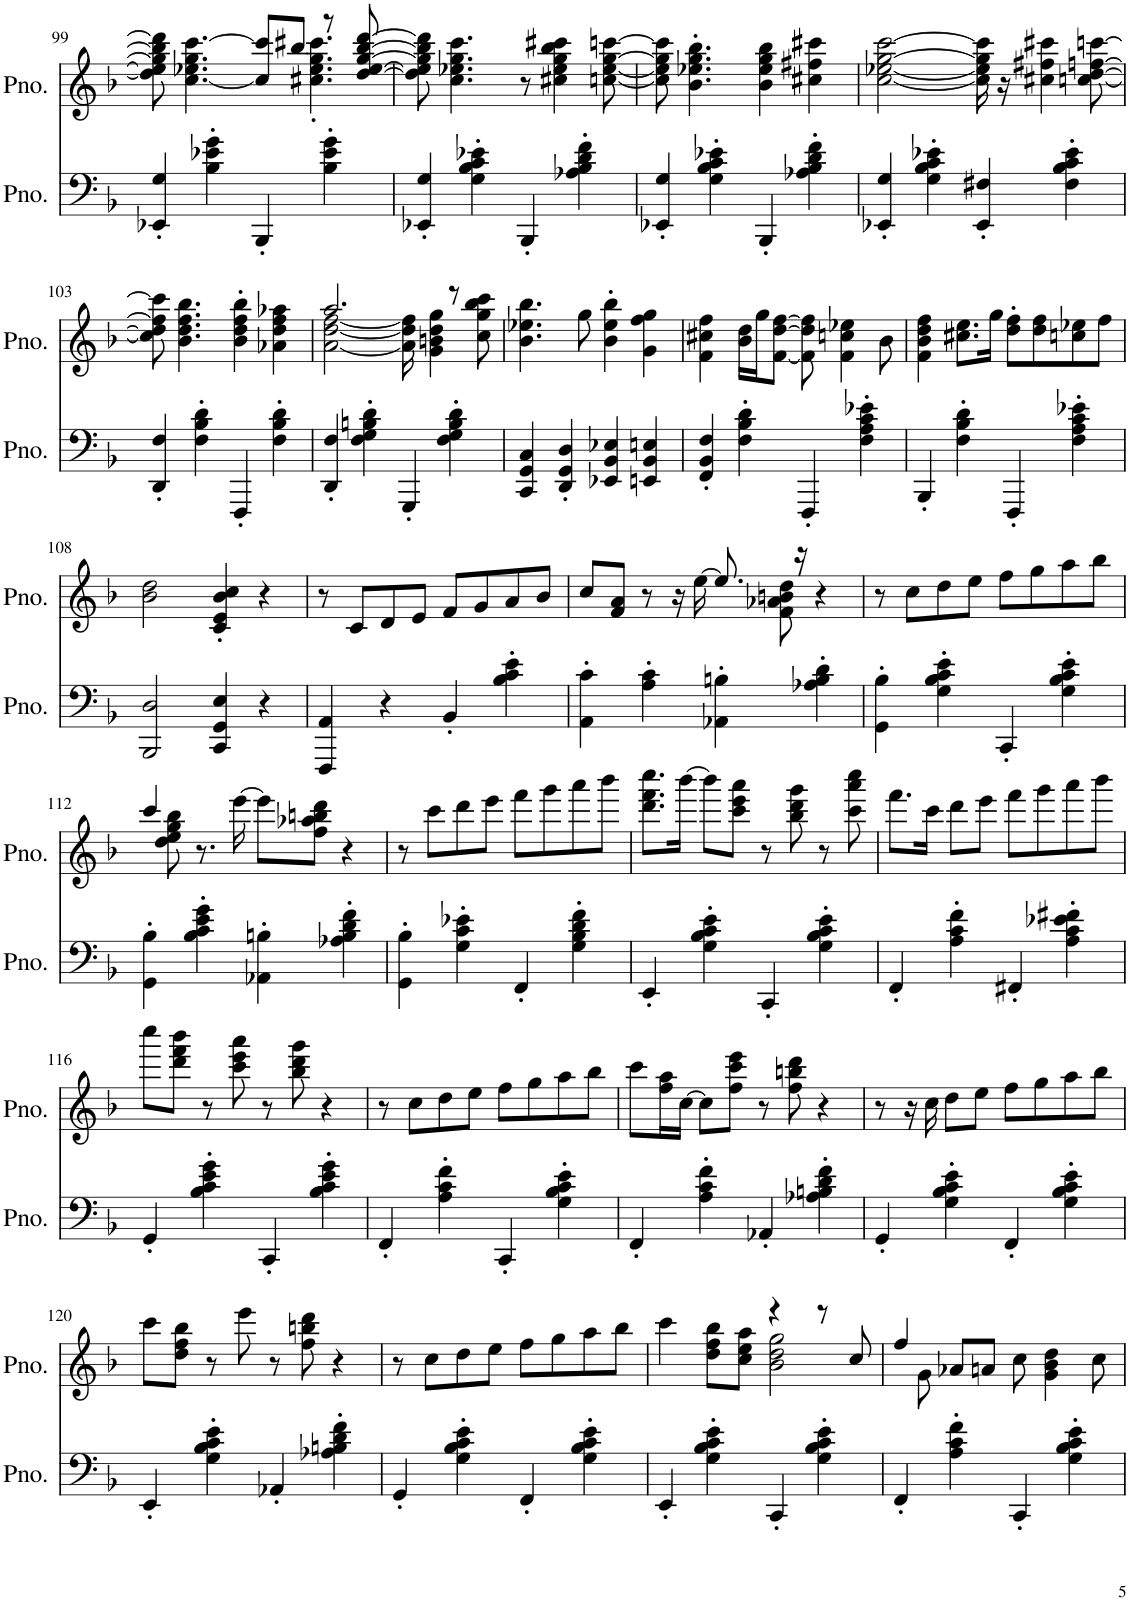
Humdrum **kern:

**kern	**kern
*part2	*part1
*staff2	*staff1
*I"Piano	*I"Piano
*I'Pno.	*I'Pno.
!!LO:PB:g=z
*clefF4	*clefG2
*k[b-]	*k[b-]
*M4/4	*M4/4
=99	=99
*	*^
4EE-X/' 4G/'	8dd\] 8ee-\] 8gg\] 8bb-\] 8ddd\]	8ryy
*	*v	*v
.	[4.cc\ 4.ee-X\ 4.gg\ [4.ccc\
4B-\' 4e-X\' 4g\'	.
4BBB-'/	8cc/] 8ccc/]L
*	*^
.	8bb-/J	4.cc#X\' 4.ee-\' 4.gg\' 4.ccc#X\'
4B-\' 4e-\' 4g\'	8r	.
.	[8dd/ [8ee-/ [8gg/ [8bb-/ [8ddd/	.
*	*v	*v
=100	=100
4EE-X/' 4G/'	8dd\] 8ee-\] 8gg\] 8bb-\] 8ddd\]
.	4.cc\ 4.ee-X\ 4.gg\ 4.ccc\
4G\' 4B-\' 4c\' 4e-X\'	.
4BBB-'/	8r
.	4cc#X\ 4ee-\ 4gg\ 4bb-\ 4ccc#X\
4A-X\' 4B-\' 4d\' 4f\'	.
.	[8ccn\ [8ee-\ [8gg\ [8cccn\
=101	=101
4EE-X/' 4G/'	8cc\] 8ee-\] 8gg\] 8ccc\]
.	4.b-\' 4.ee-X\' 4.gg\' 4.bb-\'
4G\' 4B-\' 4c\' 4e-X\'	.
4BBB-'/	4b-\ 4ee-\ 4gg\ 4bb-\
4A-X\' 4B-\' 4d\' 4f\'	4cc#X\ 4ff#X\ 4ccc#X\
=102	=102
4EE-X/' 4G/'	[2cc\ [2ee-X\ [2gg\ [2ccc\
4G\' 4B-\' 4c\' 4e-X\'	.
4EE-/' 4F#X/'	16cc\] 16ee-\] 16gg\] 16ccc\]
.	16r
.	4cc#X\ 4ff#X\ 4ccc#X\
4F#\' 4B-\' 4c\' 4e-\'	.
.	[8ccn\ [8dd\ [8ffn\ [8cccn\
!!LO:LB:g=z
=103	=103
4DD/' 4F/'	8cc\] 8dd\] 8ff\] 8ccc\]
.	4.b-\ 4.dd\ 4.ff\ 4.bb-\
4F\' 4B-\' 4d\'	.
4FFF'/	4b-\' 4dd\' 4ff\' 4bb-\'
4F\' 4B-\' 4d\'	4a-X\ 4dd\ 4ff\ 4aa-X\
=104	=104
*	*^
4DD/' 4F/'	2.aa/	[2a\ [2dd\ [2ff\
4F\' 4G\' 4Bn\' 4d\'	.	.
4GGG'/	.	16a\] 16dd\] 16ff\]
.	.	16ryy
.	.	4g\ 4bn\ 4dd\ 4gg\
4F\' 4G\' 4B\' 4d\'	8r	.
.	8cc\ 8gg\ 8bb-\ 8ccc\	8ryy
*	*v	*v
=105	=105
4CC/ 4GG/ 4C/	4.b-\ 4.ee-X\ 4.bb-\
4DD/' 4GG/' 4D/'	.
.	8gg\
4EE-X/ 4BB-/ 4E-X/	4b-\' 4ee-\' 4bb-\'
4EEn/ 4BB-/ 4En/	4g\ 4ff\ 4gg\
=106	=106
4FF/' 4BB-/' 4F/'	4f\ 4cc#X\ 4ff\
4F\' 4B-\' 4d\'	16b-\ 16dd\LL
.	16gg\J
.	[8f\ [8dd\ [8ff\J
4FFF'/	8f\] 8dd\] 8ff\]
.	4f\ 4ccn\ 4ee-X\
4F\' 4A\' 4c\' 4e-X\'	.
.	8b-\
=107	=107
4BBB-'/	4f\ 4b-\ 4dd\ 4ff\
4F\' 4B-\' 4d\'	8.cc#X\ 8.ee\L
.	16gg\Jk
4FFF'/	8dd\' 8ff\'L
.	8dd\ 8ff\
4F\' 4A\' 4c\' 4e-X\'	8ccn\ 8ee-X\
.	8ff\J
!!LO:LB:g=z
=108	=108
2BBB-/ 2D/	2b-\ 2dd\
4CC/ 4GG/ 4E/	4c/' 4e/' 4b-/' 4cc/'
4r	4r
=109	=109
4FFF/ 4AA/	8r
.	8c/L
4r	8d/
.	8e/J
4BB-'/	8f/L
.	8g/
4B-\' 4c\' 4e\'	8a/
.	8b-/J
=110	=110
*	*^
4AA\' 4c\'	8cc/L	8ryy
*	*v	*v
.	8f/ 8a/J
4A\' 4c\'	8r
.	16r
.	[16ee\
4AA-X\' 4Bn\'	8.ee/]
*	*^
.	.	8f\ 8a-X\ 8bn\ 8dd\
.	16r	.
4A-X\' 4B\' 4d\'	4r	4ryy
*	*v	*v
=111	=111
4GG\' 4B-\'	8r
.	8cc\L
4G\' 4B-\' 4c\' 4e\'	8dd\
.	8ee\J
4CC'/	8ff\L
.	8gg\
4G\' 4B-\' 4c\' 4e\'	8aa\
.	8bb-\J
!!LO:LB:g=z
=112	=112
*	*^
4GG\' 4B-\'	4ccc/	8ryy
.	.	8dd\ 8ee\ 8gg\ 8bb-\
4B-\' 4c\' 4e\' 4g\'	8.r	2.ryy
.	[16eee\	.
4AA-X\' 4Bn\'	8eee\L]	.
.	8ff\ 8aa-X\ 8bbn\ 8ddd\J	.
4A-X\' 4B\' 4d\' 4f\'	4r	.
*	*v	*v
=113	=113
4GG\' 4B-\'	8r
.	8ccc\L
4G\' 4c\' 4e-X\'	8ddd\
.	8eee\J
4FF'/	8fff\L
.	8ggg\
4G\' 4B-\' 4d\' 4f\'	8aaa\
.	8bbb-\J
=114	=114
4EE'/	8.ddd\ 8.fff\ 8.cccc\L
.	[16bbb-\Jk
4G\' 4B-\' 4c\' 4e\'	8bbb-\L]
.	8ccc\ 8eee\ 8aaa\J
4CC'/	8r
.	8bb-\ 8ddd\ 8ggg\
4G\' 4B-\' 4c\' 4e\'	8r
.	8ccc\ 8aaa\ 8cccc\
=115	=115
4FF'/	8.fff\L
.	16ccc\Jk
4A\' 4c\' 4f\'	8ddd\L
.	8eee\J
4FF#X'/	8fff\L
.	8ggg\
4A\' 4c\' 4e-X\' 4f#X\'	8aaa\
.	8bbb-\J
!!LO:LB:g=z
=116	=116
4GG'/	8cccc\L
.	8ddd\ 8fff\ 8bbb-\J
4B-\' 4c\' 4e\' 4g\'	8r
.	8ccc\ 8eee\ 8aaa\
4CC'/	8r
.	8bb-\ 8ddd\ 8ggg\
4B-\' 4c\' 4e\' 4g\'	4r
=117	=117
4FF'/	8r
.	8cc\L
4A\' 4c\' 4f\'	8dd\
.	8ee\J
4CC'/	8ff\L
.	8gg\
4G\' 4B-\' 4c\' 4e\'	8aa\
.	8bb-\J
=118	=118
4FF'/	8ccc\L
.	16ff\ 16aa\L
.	[16cc\JJ
4A\' 4c\' 4f\'	8cc\L]
.	8ff\ 8ccc\ 8eee\J
4AA-X'/	8r
.	8ff\ 8bbn\ 8ddd\
4A-X\' 4Bn\' 4d\' 4f\'	4r
=119	=119
4GG'/	8r
.	16r
.	16cc\
4G\' 4B-\' 4c\' 4e\'	8dd\L
.	8ee\J
4FF'/	8ff\L
.	8gg\
4G\' 4B-\' 4c\' 4e\'	8aa\
.	8bb-\J
!!LO:LB:g=z
=120	=120
4EE'/	8ccc\L
.	8dd\ 8ff\ 8bb-\J
4G\' 4B-\' 4c\' 4e\'	8r
.	8eee\
4AA-X'/	8r
.	8ff\ 8bbn\ 8ddd\
4A-X\' 4Bn\' 4d\' 4f\'	4r
=121	=121
4GG'/	8r
.	8cc\L
4G\' 4B-\' 4c\' 4e\'	8dd\
.	8ee\J
4FF'/	8ff\L
.	8gg\
4G\' 4B-\' 4c\' 4e\'	8aa\
.	8bb-\J
=122	=122
*	*^
4EE'/	4ccc\	2ryy
4G\' 4B-\' 4c\' 4e\'	8dd\ 8ff\ 8bb-\L	.
.	8cc\ 8ee\ 8aa\J	.
4CC'/	4r	2b-\ 2dd\ 2gg\
4G\' 4B-\' 4c\' 4e\'	8r	.
.	8cc/	.
=123	=123	=123
4FF'/	4ff/	8ryy
.	.	8g\
4A\' 4c\' 4f\'	8a-X/L	2.ryy
.	8an/J	.
4CC'/	8cc\	.
.	4g\ 4b-\ 4dd\	.
4G\' 4B-\' 4c\' 4e\'	.	.
.	8cc\	.
*	*v	*v
=	=
*-	*-
